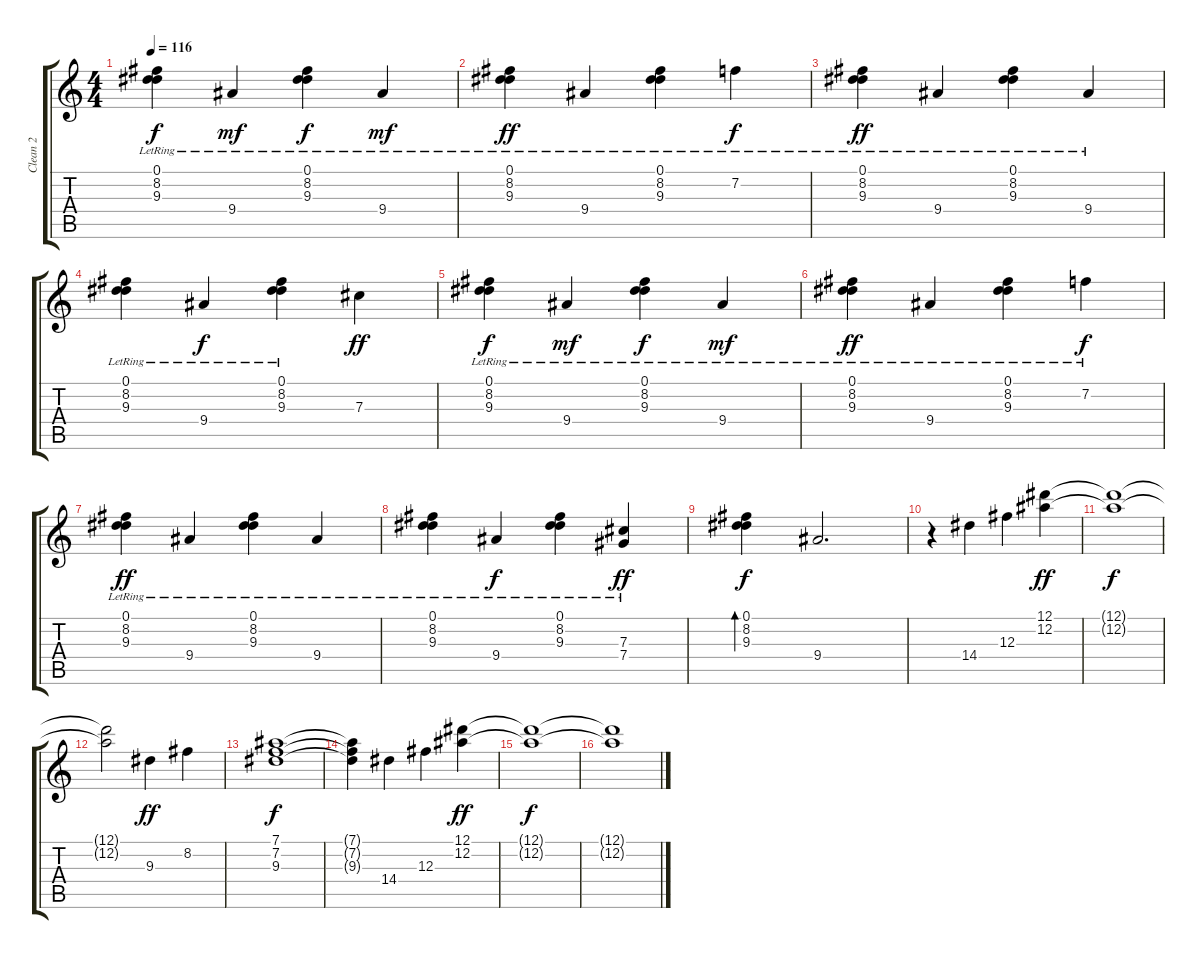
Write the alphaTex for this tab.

\track ("Clean 2" "Clean 2") {instrument electricbasspick}
\staff {score tabs}
\tuning (Eb4 Bb3 Gb3 Db3 Ab2 Eb2) {hide}
\ts (4 4)
\tempo 116
\clef g2
\ks c
(0.1{lr} 8.2{lr} 9.3{lr}).4{dy f} 9.4{lr}.4{dy mf} (0.1{lr} 8.2{lr} 9.3{lr}).4{dy f} 9.4{lr}.4{dy mf} |
(0.1{lr} 8.2{lr} 9.3{lr}).4{dy ff} 9.4{lr}.4 (0.1{lr} 8.2{lr} 9.3{lr}).4 7.2{lr}.4{dy f} |
(0.1{lr} 8.2{lr} 9.3{lr}).4{dy ff} 9.4{lr}.4 (0.1{lr} 8.2{lr} 9.3{lr}).4 9.4{lr}.4 |
(0.1{lr} 8.2{lr} 9.3{lr}).4 9.4{lr}.4{dy f} (0.1{lr} 8.2{lr} 9.3{lr}).4 7.3.4{dy ff} |
(0.1{lr} 8.2{lr} 9.3{lr}).4{dy f} 9.4{lr}.4{dy mf} (0.1{lr} 8.2{lr} 9.3{lr}).4{dy f} 9.4{lr}.4{dy mf} |
(0.1{lr} 8.2{lr} 9.3{lr}).4{dy ff} 9.4{lr}.4 (0.1{lr} 8.2{lr} 9.3{lr}).4 7.2{lr}.4{dy f} |
(0.1{lr} 8.2{lr} 9.3{lr}).4{dy ff} 9.4{lr}.4 (0.1{lr} 8.2{lr} 9.3{lr}).4 9.4{lr}.4 |
(0.1{lr} 8.2{lr} 9.3{lr}).4 9.4{lr}.4{dy f} (0.1{lr} 8.2{lr} 9.3{lr}).4 (7.3 7.4{lr}).4{dy ff} |
(0.1 8.2 9.3).4{bd 120 dy f} 9.4.2{d} |
r.4 14.4.4 12.3.4 (12.1 12.2).4{dy ff} |
(12.1{t} 12.2{t}).1{dy f} |
(12.1{t} 12.2{t}).2 9.3.4{dy ff} 8.2.4 |
(7.1 7.2 9.3).1{dy f} |
(7.1{t} 7.2{t} 9.3{t}).4 14.4.4 12.3.4 (12.1 12.2).4{dy ff} |
(12.1{t} 12.2{t}).1{dy f} |
(12.1{t} 12.2{t}).1
